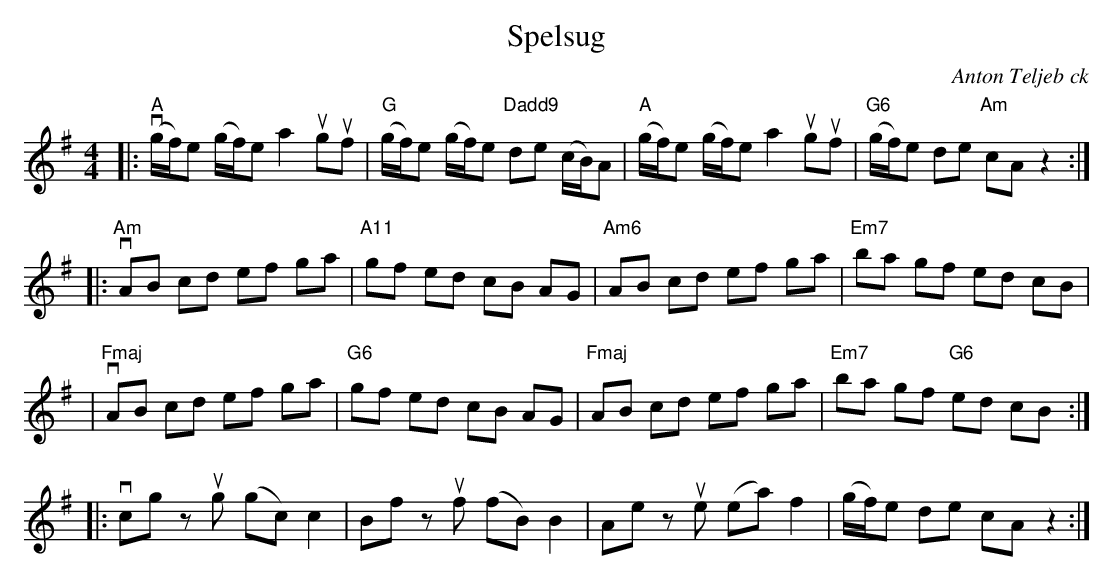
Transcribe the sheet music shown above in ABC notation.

X:1
T:Spelsug
C:Anton Teljeb ck
M:4/4
L:1/8
K:G
|: "A" v(g/f/)e (g/f/)e a2 uguf | "G" (g/f/)e (g/f/)e "Dadd9"de (c/B/)A | "A"(g/f/)e (g/f/)e a2 uguf | "G6"(g/f/)e de "Am"cA z2 :|
|: "Am"vAB cd ef ga | "A11"gf ed cB AG | "Am6"AB cd ef ga | "Em7"ba gf ed cB |
| "Fmaj"vAB cd ef ga | "G6"gf ed cB AG | "Fmaj"AB cd ef ga | "Em7"ba gf "G6" ed cB :|
|:vcg zug (gc) c2 | Bf zuf (fB) B2 | Ae zue (ea) f2 | (g/f/)e de cA z2 :|
